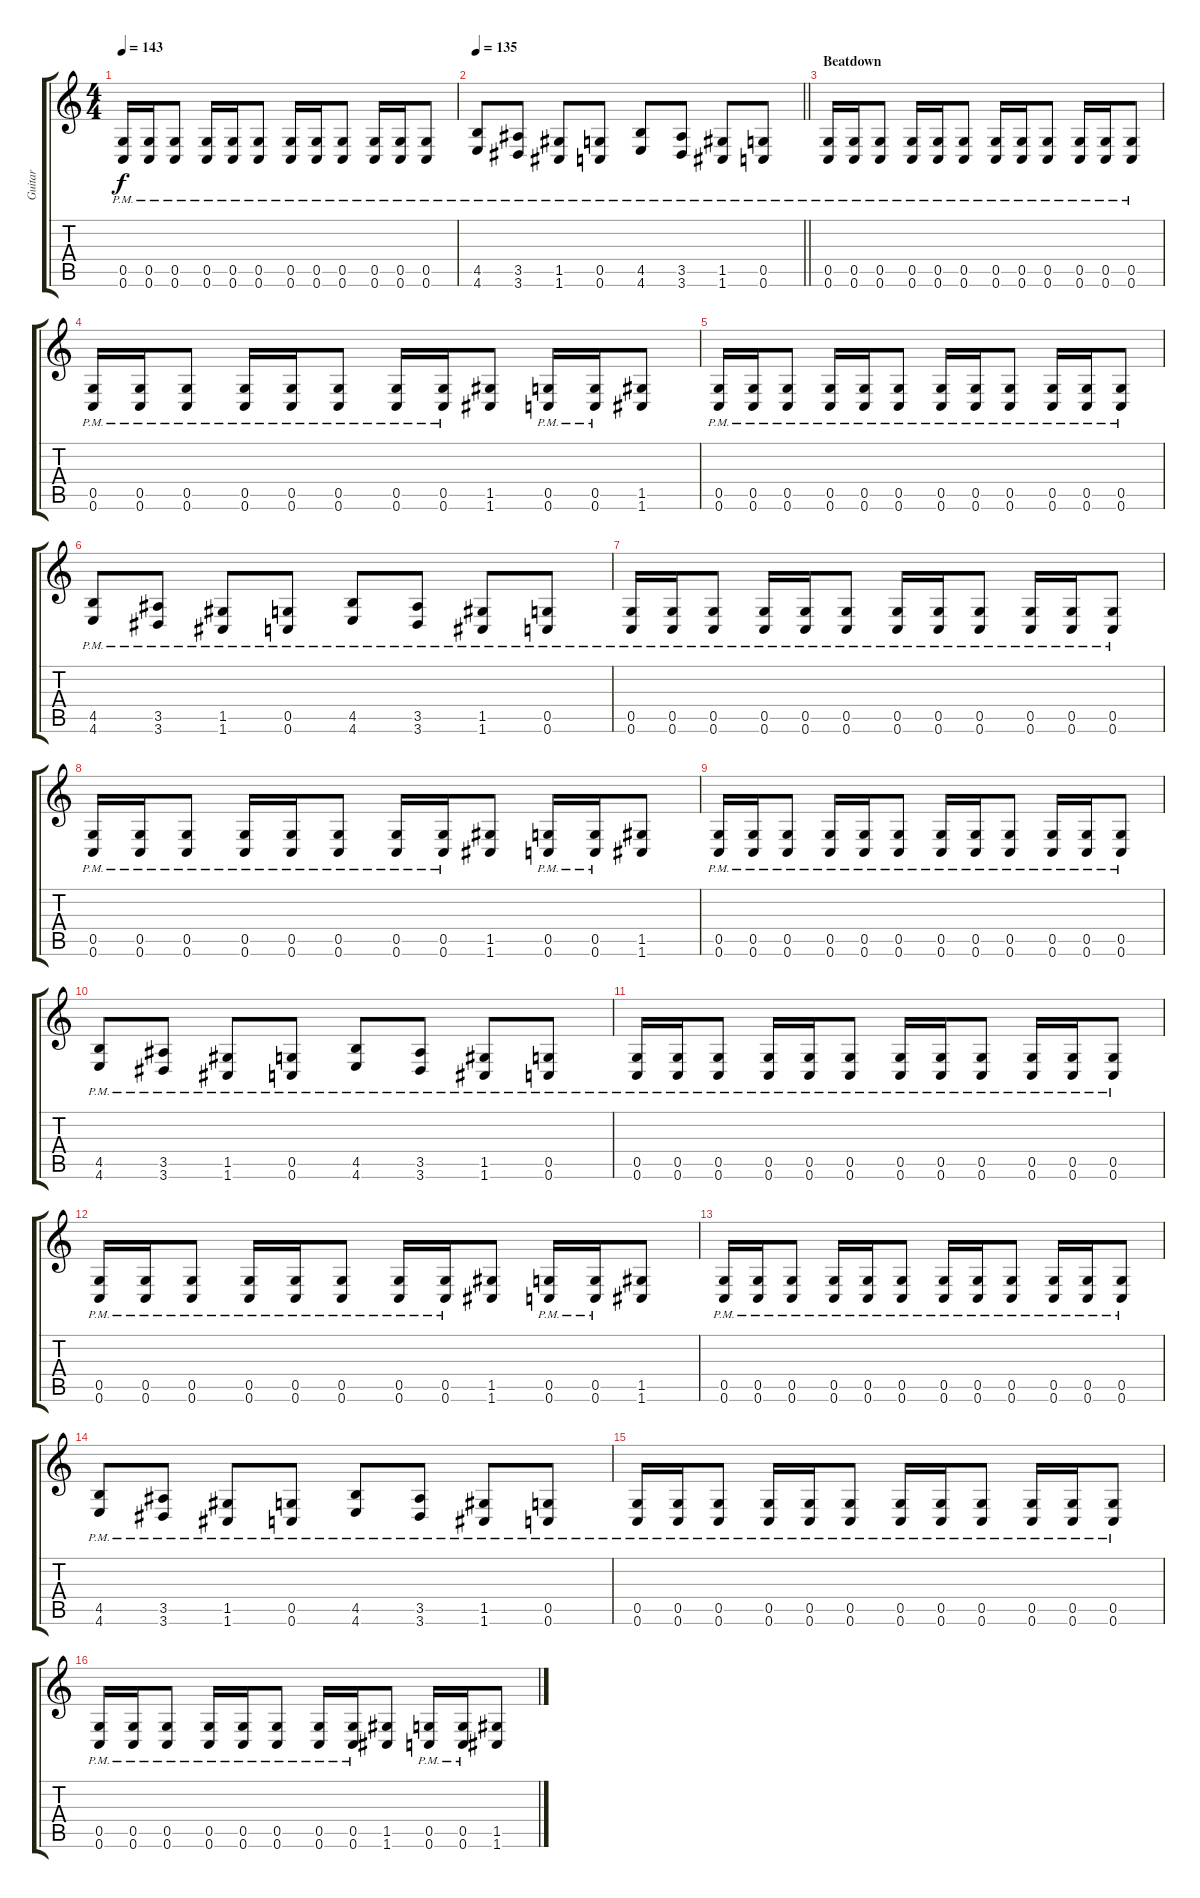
\track ("Guitar" "Guitar") {instrument distortionguitar}
\staff {score tabs}
\tuning (D4 A3 F3 C3 G2 C2) {hide}
\ts (4 4)
\tempo 143
\clef g2
\ks c
(0.5{pm} 0.6{pm}).16{dy f} (0.5{pm} 0.6{pm}).16 (0.5{pm} 0.6{pm}).8 (0.5{pm} 0.6{pm}).16 (0.5{pm} 0.6{pm}).16 (0.5{pm} 0.6{pm}).8 (0.5{pm} 0.6{pm}).16 (0.5{pm} 0.6{pm}).16 (0.5{pm} 0.6{pm}).8 (0.5{pm} 0.6{pm}).16 (0.5{pm} 0.6{pm}).16 (0.5{pm} 0.6{pm}).8 |
\tempo 135
\barLineRight lightlight
(4.5{pm} 4.6{pm}).8 (3.5{pm} 3.6{pm}).8 (1.5{pm} 1.6{pm}).8 (0.5{pm} 0.6{pm}).8 (4.5{pm} 4.6{pm}).8 (3.5{pm} 3.6{pm}).8 (1.5{pm} 1.6{pm}).8 (0.5{pm} 0.6{pm}).8 |
\section ("" "Beatdown")
(0.5{pm} 0.6{pm}).16 (0.5{pm} 0.6{pm}).16 (0.5{pm} 0.6{pm}).8 (0.5{pm} 0.6{pm}).16 (0.5{pm} 0.6{pm}).16 (0.5{pm} 0.6{pm}).8 (0.5{pm} 0.6{pm}).16 (0.5{pm} 0.6{pm}).16 (0.5{pm} 0.6{pm}).8 (0.5{pm} 0.6{pm}).16 (0.5{pm} 0.6{pm}).16 (0.5{pm} 0.6{pm}).8 |
(0.5{pm} 0.6{pm}).16 (0.5{pm} 0.6{pm}).16 (0.5{pm} 0.6{pm}).8 (0.5{pm} 0.6{pm}).16 (0.5{pm} 0.6{pm}).16 (0.5{pm} 0.6{pm}).8 (0.5{pm} 0.6{pm}).16 (0.5{pm} 0.6{pm}).16 (1.5 1.6).8 (0.5{pm} 0.6{pm}).16 (0.5{pm} 0.6{pm}).16 (1.5 1.6).8 |
(0.5{pm} 0.6{pm}).16 (0.5{pm} 0.6{pm}).16 (0.5{pm} 0.6{pm}).8 (0.5{pm} 0.6{pm}).16 (0.5{pm} 0.6{pm}).16 (0.5{pm} 0.6{pm}).8 (0.5{pm} 0.6{pm}).16 (0.5{pm} 0.6{pm}).16 (0.5{pm} 0.6{pm}).8 (0.5{pm} 0.6{pm}).16 (0.5{pm} 0.6{pm}).16 (0.5{pm} 0.6{pm}).8 |
(4.5{pm} 4.6{pm}).8 (3.5{pm} 3.6{pm}).8 (1.5{pm} 1.6{pm}).8 (0.5{pm} 0.6{pm}).8 (4.5{pm} 4.6{pm}).8 (3.5{pm} 3.6{pm}).8 (1.5{pm} 1.6{pm}).8 (0.5{pm} 0.6{pm}).8 |
(0.5{pm} 0.6{pm}).16 (0.5{pm} 0.6{pm}).16 (0.5{pm} 0.6{pm}).8 (0.5{pm} 0.6{pm}).16 (0.5{pm} 0.6{pm}).16 (0.5{pm} 0.6{pm}).8 (0.5{pm} 0.6{pm}).16 (0.5{pm} 0.6{pm}).16 (0.5{pm} 0.6{pm}).8 (0.5{pm} 0.6{pm}).16 (0.5{pm} 0.6{pm}).16 (0.5{pm} 0.6{pm}).8 |
(0.5{pm} 0.6{pm}).16 (0.5{pm} 0.6{pm}).16 (0.5{pm} 0.6{pm}).8 (0.5{pm} 0.6{pm}).16 (0.5{pm} 0.6{pm}).16 (0.5{pm} 0.6{pm}).8 (0.5{pm} 0.6{pm}).16 (0.5{pm} 0.6{pm}).16 (1.5 1.6).8 (0.5{pm} 0.6{pm}).16 (0.5{pm} 0.6{pm}).16 (1.5 1.6).8 |
(0.5{pm} 0.6{pm}).16 (0.5{pm} 0.6{pm}).16 (0.5{pm} 0.6{pm}).8 (0.5{pm} 0.6{pm}).16 (0.5{pm} 0.6{pm}).16 (0.5{pm} 0.6{pm}).8 (0.5{pm} 0.6{pm}).16 (0.5{pm} 0.6{pm}).16 (0.5{pm} 0.6{pm}).8 (0.5{pm} 0.6{pm}).16 (0.5{pm} 0.6{pm}).16 (0.5{pm} 0.6{pm}).8 |
(4.5{pm} 4.6{pm}).8 (3.5{pm} 3.6{pm}).8 (1.5{pm} 1.6{pm}).8 (0.5{pm} 0.6{pm}).8 (4.5{pm} 4.6{pm}).8 (3.5{pm} 3.6{pm}).8 (1.5{pm} 1.6{pm}).8 (0.5{pm} 0.6{pm}).8 |
(0.5{pm} 0.6{pm}).16 (0.5{pm} 0.6{pm}).16 (0.5{pm} 0.6{pm}).8 (0.5{pm} 0.6{pm}).16 (0.5{pm} 0.6{pm}).16 (0.5{pm} 0.6{pm}).8 (0.5{pm} 0.6{pm}).16 (0.5{pm} 0.6{pm}).16 (0.5{pm} 0.6{pm}).8 (0.5{pm} 0.6{pm}).16 (0.5{pm} 0.6{pm}).16 (0.5{pm} 0.6{pm}).8 |
(0.5{pm} 0.6{pm}).16 (0.5{pm} 0.6{pm}).16 (0.5{pm} 0.6{pm}).8 (0.5{pm} 0.6{pm}).16 (0.5{pm} 0.6{pm}).16 (0.5{pm} 0.6{pm}).8 (0.5{pm} 0.6{pm}).16 (0.5{pm} 0.6{pm}).16 (1.5 1.6).8 (0.5{pm} 0.6{pm}).16 (0.5{pm} 0.6{pm}).16 (1.5 1.6).8 |
(0.5{pm} 0.6{pm}).16 (0.5{pm} 0.6{pm}).16 (0.5{pm} 0.6{pm}).8 (0.5{pm} 0.6{pm}).16 (0.5{pm} 0.6{pm}).16 (0.5{pm} 0.6{pm}).8 (0.5{pm} 0.6{pm}).16 (0.5{pm} 0.6{pm}).16 (0.5{pm} 0.6{pm}).8 (0.5{pm} 0.6{pm}).16 (0.5{pm} 0.6{pm}).16 (0.5{pm} 0.6{pm}).8 |
(4.5{pm} 4.6{pm}).8 (3.5{pm} 3.6{pm}).8 (1.5{pm} 1.6{pm}).8 (0.5{pm} 0.6{pm}).8 (4.5{pm} 4.6{pm}).8 (3.5{pm} 3.6{pm}).8 (1.5{pm} 1.6{pm}).8 (0.5{pm} 0.6{pm}).8 |
(0.5{pm} 0.6{pm}).16 (0.5{pm} 0.6{pm}).16 (0.5{pm} 0.6{pm}).8 (0.5{pm} 0.6{pm}).16 (0.5{pm} 0.6{pm}).16 (0.5{pm} 0.6{pm}).8 (0.5{pm} 0.6{pm}).16 (0.5{pm} 0.6{pm}).16 (0.5{pm} 0.6{pm}).8 (0.5{pm} 0.6{pm}).16 (0.5{pm} 0.6{pm}).16 (0.5{pm} 0.6{pm}).8 |
(0.5{pm} 0.6{pm}).16 (0.5{pm} 0.6{pm}).16 (0.5{pm} 0.6{pm}).8 (0.5{pm} 0.6{pm}).16 (0.5{pm} 0.6{pm}).16 (0.5{pm} 0.6{pm}).8 (0.5{pm} 0.6{pm}).16 (0.5{pm} 0.6{pm}).16 (1.5 1.6).8 (0.5{pm} 0.6{pm}).16 (0.5{pm} 0.6{pm}).16 (1.5 1.6).8
